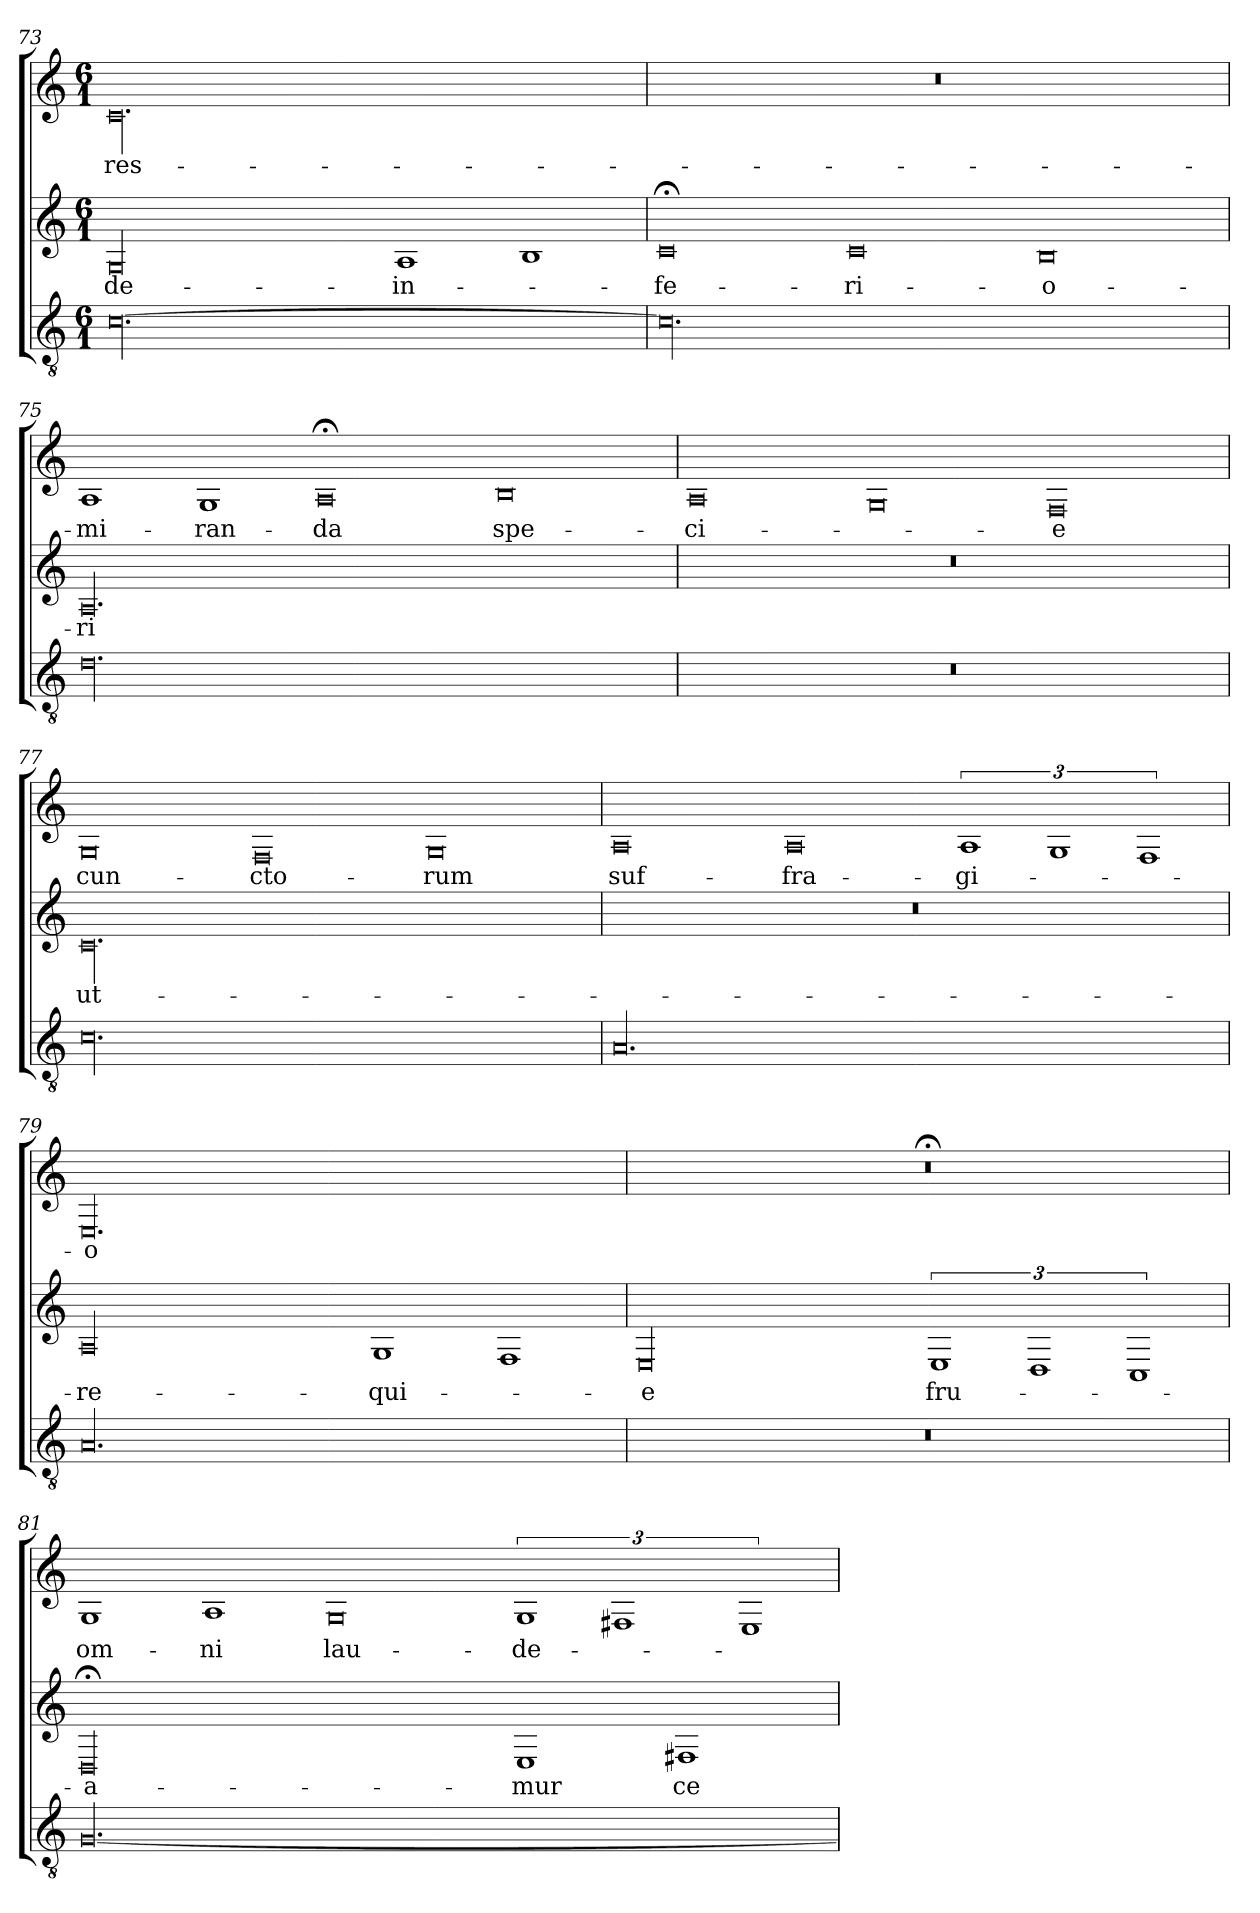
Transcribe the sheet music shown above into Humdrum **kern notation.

**kern	**kern	**text	**kern	**text
*part3	*part2	*part2	*part1	*part1
*staff3	*staff2	*staff2	*staff1	*staff1
*clefGv2	*clefG2	*	*clefG2	*
*k[]	*k[]	*	*k[]	*
*C:	*C:	*	*C:	*
*M6/1	*M6/1	*	*M6/1	*
=73	=73	=73	=73	=73
[00.c\	00G/	de-	00.c\	res-
.	1A/	in-	.	.
.	1B\	.	.	.
=74	=74	=74	=74	=74
00.c\]	0c;<\	-fe-	00.r	.
.	0c\	-ri-	.	.
.	0B\	-o-	.	.
=75	=75	=75	=75	=75
00.d\	00.A/	-ri	1A/	mi-
.	.	.	1G/	-ran-
.	.	.	0A;</	-da
.	.	.	0B\	spe-
=76	=76	=76	=76	=76
00.r	00.r	.	0A/	-ci-
.	.	.	0G/	.
.	.	.	0F/	-e
=77	=77	=77	=77	=77
00.c\	00.c\	ut-	0G/	cun-
.	.	.	0F/	-cto-
.	.	.	0G/	-rum
!!LO:PB:g=z
=78	=78	=78	=78	=78
00.A/	00.r	.	0A/	suf-
.	.	.	0A/	-fra-
.	.	.	3%2A/	-gi-
.	.	.	3%2G/	.
.	.	.	3%2F/	.
=79	=79	=79	=79	=79
00.A/	00A/	re-	00.E/	-o
.	1G/	-qui-	.	.
.	1F/	.	.	.
=80	=80	=80	=80	=80
00.r	00E/	-e	00.r;<	.
.	3%2E/	fru-	.	.
.	3%2D/	.	.	.
.	3%2C/	.	.	.
=81	=81	=81	=81	=81
[00.G/	00D;</	-a-	1G/	om-
.	.	.	1A/	-ni
.	.	.	0G/	lau-
.	1E/	-mur	3%2G/	-de-
.	.	.	3%2F#X/	.
.	1F#X/	ce-	.	.
.	.	.	3%2E/	.
=	=	=	=	=
*-	*-	*-	*-	*-
